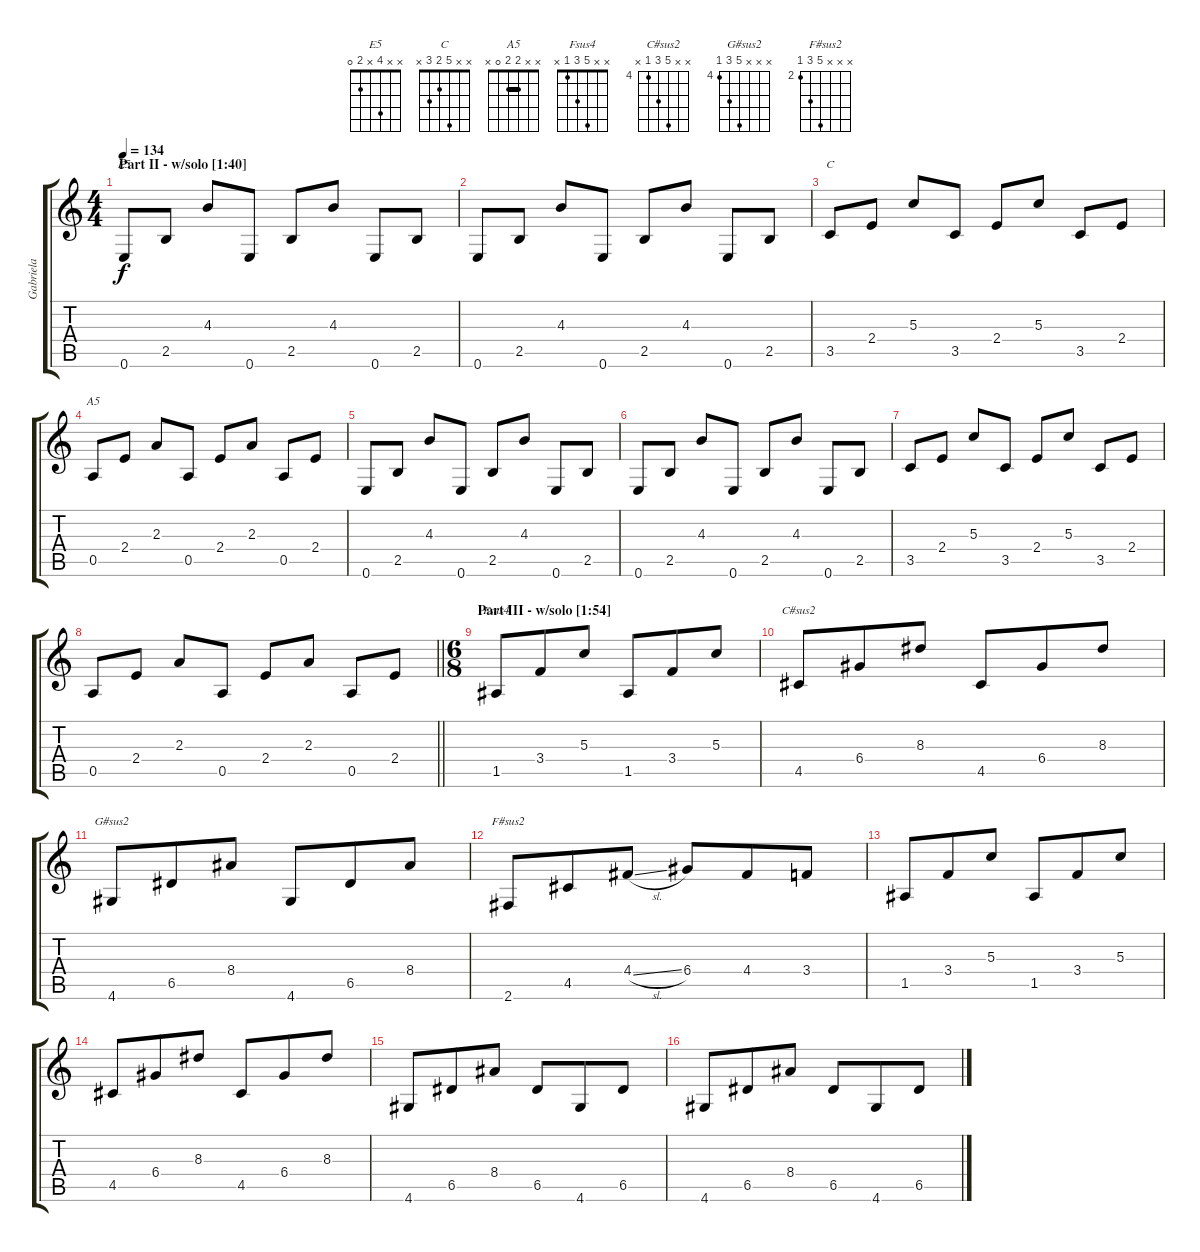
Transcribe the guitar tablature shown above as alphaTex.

\track ("Gabriela" "Gabriela") {instrument acousticguitarnylon}
\staff {score tabs}
\tuning (E4 B3 G3 D3 A2 E2) {hide}
\chord ("E5" x x 4 x 2 0)
\chord ("C" x x 5 2 3 x)
\chord ("A5" x x 2 2 0 x) {barre 2}
\chord ("Fsus4" x x 5 3 1 x)
\chord ("C#sus2" x x 8 6 4 x) {firstfret 4}
\chord ("G#sus2" x x x 8 6 4) {firstfret 4}
\chord ("F#sus2" x x x 6 4 2) {firstfret 2}
\ts (4 4)
\section ("" "Part II - w/solo [1:40]")
\tempo 134
\clef g2
\ks c
0.6.8{ch "E5" dy f} 2.5.8 4.3.8 0.6.8 2.5.8 4.3.8 0.6.8 2.5.8 |
0.6.8 2.5.8 4.3.8 0.6.8 2.5.8 4.3.8 0.6.8 2.5.8 |
3.5.8{ch "C"} 2.4.8 5.3.8 3.5.8 2.4.8 5.3.8 3.5.8 2.4.8 |
0.5.8{ch "A5"} 2.4.8 2.3.8 0.5.8 2.4.8 2.3.8 0.5.8 2.4.8 |
0.6.8 2.5.8 4.3.8 0.6.8 2.5.8 4.3.8 0.6.8 2.5.8 |
0.6.8 2.5.8 4.3.8 0.6.8 2.5.8 4.3.8 0.6.8 2.5.8 |
3.5.8 2.4.8 5.3.8 3.5.8 2.4.8 5.3.8 3.5.8 2.4.8 |
\barLineRight lightlight
0.5.8 2.4.8 2.3.8 0.5.8 2.4.8 2.3.8 0.5.8 2.4.8 |
\ts (6 8)
\section ("" "Part III - w/solo [1:54]")
1.5.8{ch "Fsus4"} 3.4.8 5.3.8 1.5.8 3.4.8 5.3.8 |
4.5.8{ch "C#sus2"} 6.4.8 8.3.8 4.5.8 6.4.8 8.3.8 |
4.6.8{ch "G#sus2"} 6.5.8 8.4.8 4.6.8 6.5.8 8.4.8 |
2.6.8{ch "F#sus2"} 4.5.8 4.4{sl}.8 6.4.8 4.4.8 3.4.8 |
1.5.8 3.4.8 5.3.8 1.5.8 3.4.8 5.3.8 |
4.5.8 6.4.8 8.3.8 4.5.8 6.4.8 8.3.8 |
4.6.8 6.5.8 8.4.8 6.5.8 4.6.8 6.5.8 |
4.6.8 6.5.8 8.4.8 6.5.8 4.6.8 6.5.8
